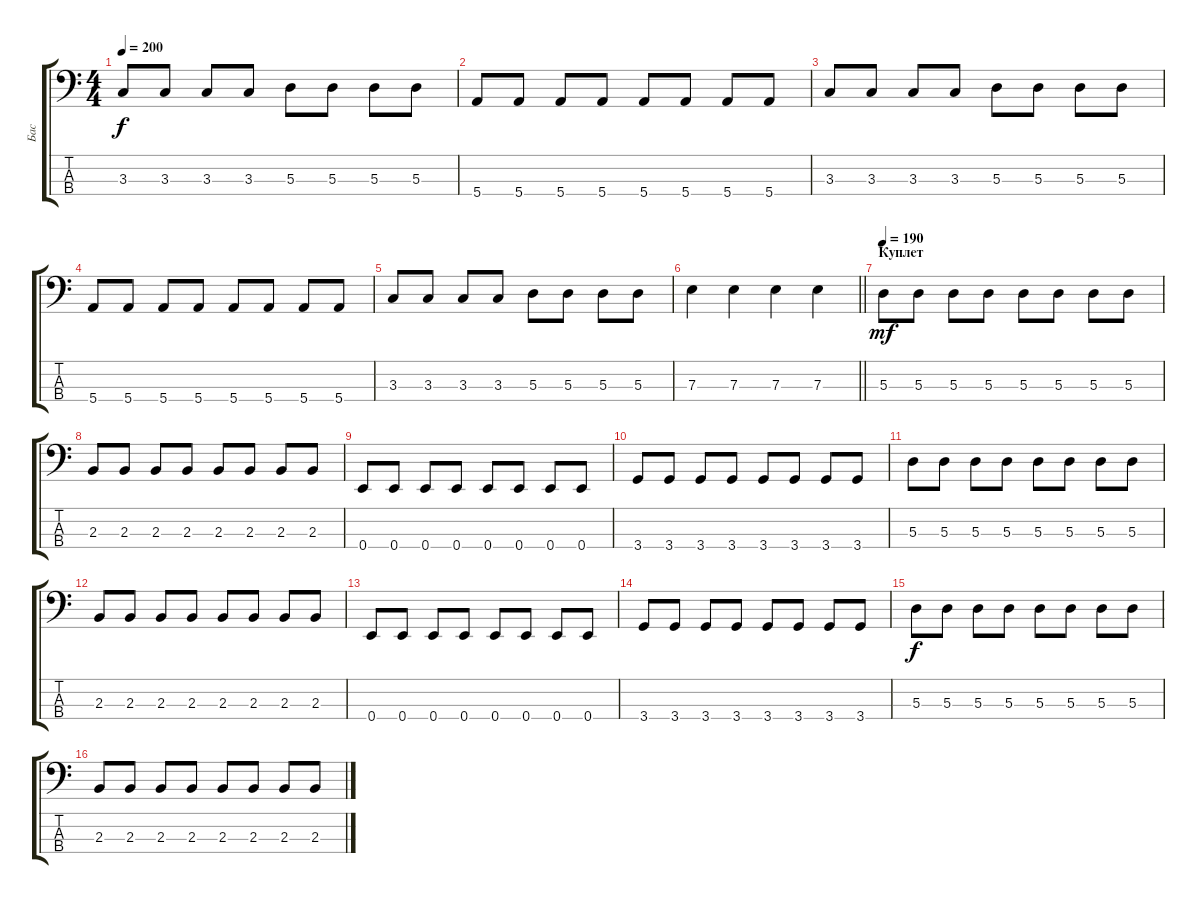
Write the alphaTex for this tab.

\track ("Бас" "Бас") {instrument electricbassfinger}
\staff {score tabs}
\tuning (G2 D2 A1 E1) {hide}
\ts (4 4)
\tempo 200
\clef f4
\ks c
3.3.8{dy f} 3.3.8 3.3.8 3.3.8 5.3.8 5.3.8 5.3.8 5.3.8 |
5.4.8 5.4.8 5.4.8 5.4.8 5.4.8 5.4.8 5.4.8 5.4.8 |
3.3.8 3.3.8 3.3.8 3.3.8 5.3.8 5.3.8 5.3.8 5.3.8 |
5.4.8 5.4.8 5.4.8 5.4.8 5.4.8 5.4.8 5.4.8 5.4.8 |
3.3.8 3.3.8 3.3.8 3.3.8 5.3.8 5.3.8 5.3.8 5.3.8 |
\barLineRight lightlight
7.3.4 7.3.4 7.3.4 7.3.4 |
\section ("" "Куплет")
\tempo 190
5.3.8{dy mf} 5.3.8 5.3.8 5.3.8 5.3.8 5.3.8 5.3.8 5.3.8 |
2.3.8 2.3.8 2.3.8 2.3.8 2.3.8 2.3.8 2.3.8 2.3.8 |
0.4.8 0.4.8 0.4.8 0.4.8 0.4.8 0.4.8 0.4.8 0.4.8 |
3.4.8 3.4.8 3.4.8 3.4.8 3.4.8 3.4.8 3.4.8 3.4.8 |
5.3.8 5.3.8 5.3.8 5.3.8 5.3.8 5.3.8 5.3.8 5.3.8 |
2.3.8 2.3.8 2.3.8 2.3.8 2.3.8 2.3.8 2.3.8 2.3.8 |
0.4.8 0.4.8 0.4.8 0.4.8 0.4.8 0.4.8 0.4.8 0.4.8 |
3.4.8 3.4.8 3.4.8 3.4.8 3.4.8 3.4.8 3.4.8 3.4.8 |
5.3.8{dy f} 5.3.8 5.3.8 5.3.8 5.3.8 5.3.8 5.3.8 5.3.8 |
2.3.8 2.3.8 2.3.8 2.3.8 2.3.8 2.3.8 2.3.8 2.3.8
